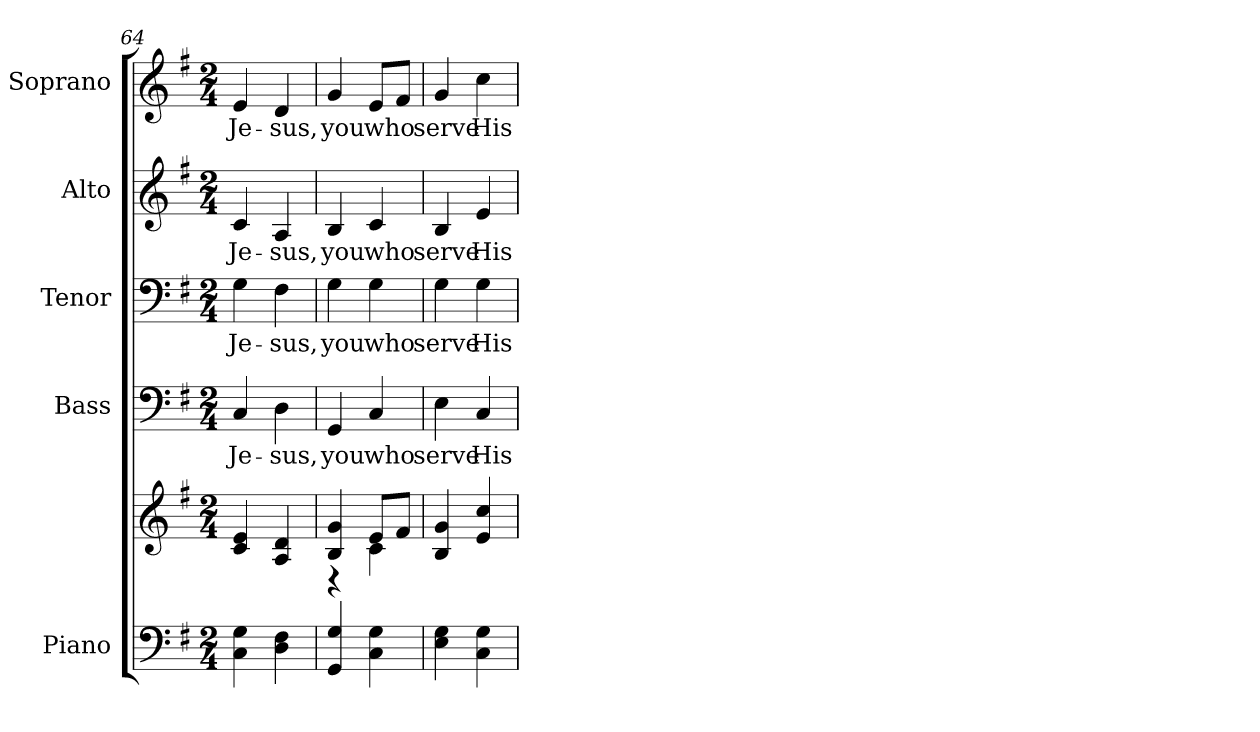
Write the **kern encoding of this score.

**kern	**kern	**kern	**text	**kern	**text	**kern	**text	**kern	**text
*part5	*part5	*part4	*part4	*part3	*part3	*part2	*part2	*part1	*part1
*staff6	*staff5	*staff4	*staff4	*staff3	*staff3	*staff2	*staff2	*staff1	*staff1
*I"Piano	*	*I"Bass	*	*I"Tenor	*	*I"Alto	*	*I"Soprano	*
*I'Pno.	*	*I'B.	*	*I'T.	*	*I'A.	*	*I'S.	*
*clefF4	*clefG2	*clefF4	*	*clefF4	*	*clefG2	*	*clefG2	*
*k[f#]	*k[f#]	*k[f#]	*	*k[f#]	*	*k[f#]	*	*k[f#]	*
*G:	*G:	*G:	*	*G:	*	*G:	*	*G:	*
*M2/4	*M2/4	*M2/4	*	*M2/4	*	*M2/4	*	*M2/4	*
=64	=64	=64	=64	=64	=64	=64	=64	=64	=64
!	!	!	!LO:LY:b:color=#000000	!	!	!	!	!	!
!	!	!	!	!	!LO:LY:b:color=#000000	!	!	!	!
!	!	!	!	!	!	!	!LO:LY:b:color=#000000	!	!
!	!	!	!	!	!	!	!	!	!LO:LY:b:color=#000000
4Ci\ 4Gi	4ci/ 4ei	4Ci/	Je-	4Gi\	Je-	4ci/	Je-	4ei/	Je-
!	!	!	!LO:LY:b:color=#000000	!	!	!	!	!	!
!	!	!	!	!	!LO:LY:b:color=#000000	!	!	!	!
!	!	!	!	!	!	!	!LO:LY:b:color=#000000	!	!
!	!	!	!	!	!	!	!	!	!LO:LY:b:color=#000000
4Di\ 4F#i	4Ai/ 4di	4Di\	-sus,	4F#i\	-sus,	4Ai/	-sus,	4di/	-sus,
=65	=65	=65	=65	=65	=65	=65	=65	=65	=65
*	*^	*	*	*	*	*	*	*	*
!	!	!	!	!LO:LY:b:color=#000000	!	!	!	!	!	!
!	!	!	!	!	!	!LO:LY:b:color=#000000	!	!	!	!
!	!	!	!	!	!	!	!	!LO:LY:b:color=#000000	!	!
!	!	!	!	!	!	!	!	!	!	!LO:LY:b:color=#000000
4GGi/ 4Gi	4Bi/ 4gi	4r	4GGi/	you	4Gi\	you	4Bi/	you	4gi/	you
!	!	!	!	!LO:LY:b:color=#000000	!	!	!	!	!	!
!	!	!	!	!	!	!LO:LY:b:color=#000000	!	!	!	!
!	!	!	!	!	!	!	!	!LO:LY:b:color=#000000	!	!
!	!	!	!	!	!	!	!	!	!	!LO:LY:b:color=#000000
4Ci\ 4Gi	8ei/L	4ci\	4Ci/	who	4Gi\	who	4ci/	who	8ei/L	who
.	8f#i/J	.	.	.	.	.	.	.	8f#i/J	.
*	*v	*v	*	*	*	*	*	*	*	*
=66	=66	=66	=66	=66	=66	=66	=66	=66	=66
!	!	!	!LO:LY:b:color=#000000	!	!	!	!	!	!
!	!	!	!	!	!LO:LY:b:color=#000000	!	!	!	!
!	!	!	!	!	!	!	!LO:LY:b:color=#000000	!	!
!	!	!	!	!	!	!	!	!	!LO:LY:b:color=#000000
4Ei\ 4Gi	4Bi/ 4gi	4Ei\	serve	4Gi\	serve	4Bi/	serve	4gi/	serve
!	!	!	!LO:LY:b:color=#000000	!	!	!	!	!	!
!	!	!	!	!	!LO:LY:b:color=#000000	!	!	!	!
!	!	!	!	!	!	!	!LO:LY:b:color=#000000	!	!
!	!	!	!	!	!	!	!	!	!LO:LY:b:color=#000000
4Ci\ 4Gi	4ei/ 4cci	4Ci/	His	4Gi\	His	4ei/	His	4cci\	His
=	=	=	=	=	=	=	=	=	=
*-	*-	*-	*-	*-	*-	*-	*-	*-	*-
